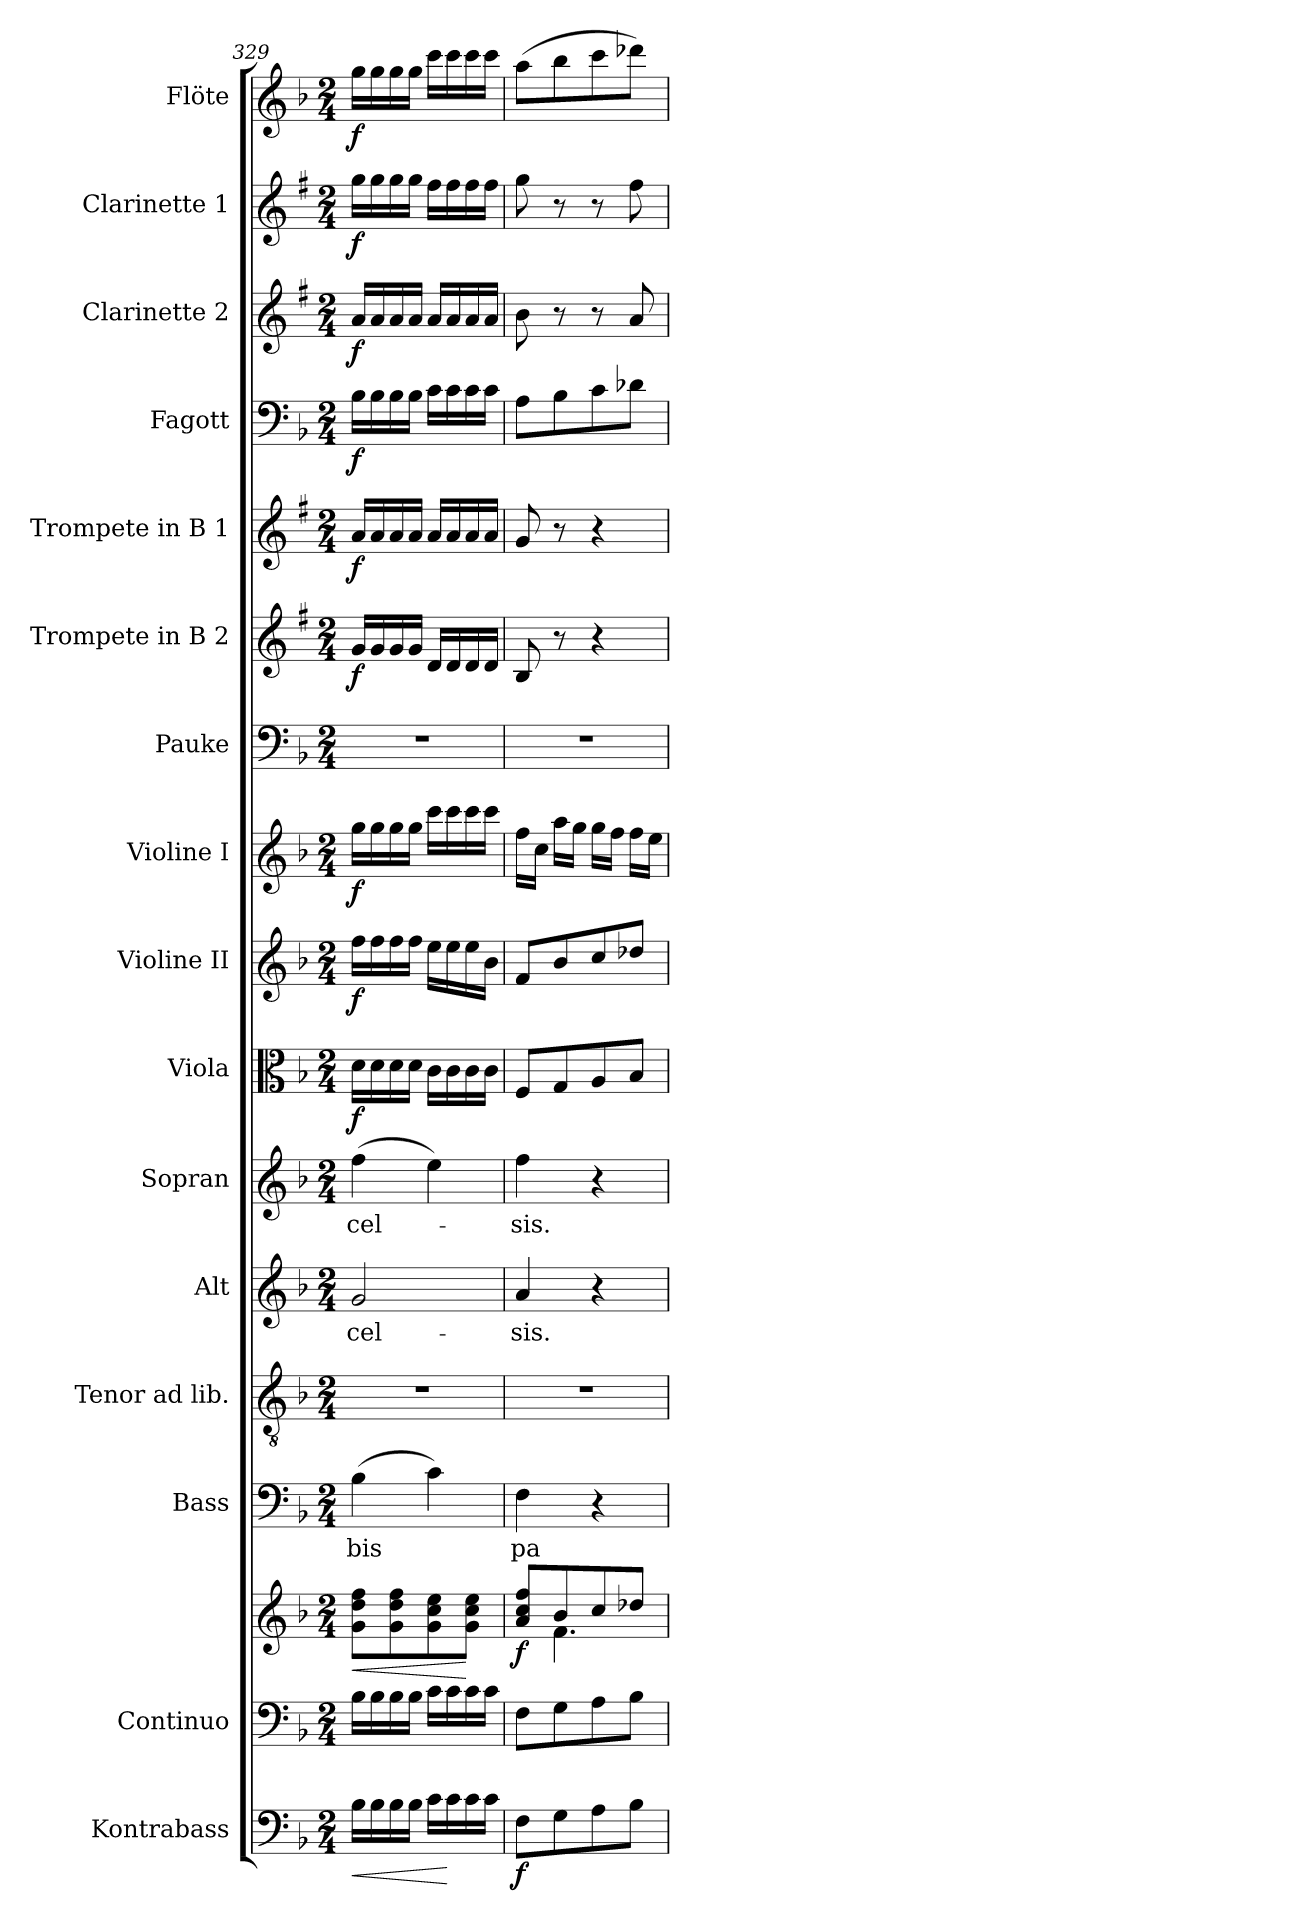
**kern	**dynam	**kern	**kern	**dynam	**kern	**text	**kern	**kern	**text	**kern	**text	**kern	**dynam	**kern	**dynam	**kern	**dynam	**kern	**kern	**dynam	**kern	**dynam	**kern	**dynam	**kern	**dynam	**kern	**dynam	**kern	**dynam
*part16	*part16	*part15	*part15	*part15	*part14	*part14	*part13	*part12	*part12	*part11	*part11	*part10	*part10	*part9	*part9	*part8	*part8	*part7	*part6	*part6	*part5	*part5	*part4	*part4	*part3	*part3	*part2	*part2	*part1	*part1
*staff17	*staff17	*staff16	*staff15	*staff15/16	*staff14	*staff14	*staff13	*staff12	*staff12	*staff11	*staff11	*staff10	*staff10	*staff9	*staff9	*staff8	*staff8	*staff7	*staff6	*staff6	*staff5	*staff5	*staff4	*staff4	*staff3	*staff3	*staff2	*staff2	*staff1	*staff1
*I"Kontrabass	*	*I"Continuo	*	*	*I"Bass	*	*I"Tenor ad lib.	*I"Alt	*	*I"Sopran	*	*I"Viola	*	*I"Violine II	*	*I"Violine I	*	*I"Pauke	*I"Trompete in B 2	*	*I"Trompete in B 1	*	*I"Fagott	*	*I"Clarinette 2	*	*I"Clarinette 1	*	*I"Flöte	*
*I'Kb.	*	*I'cont.	*	*	*I'B	*	*I'T	*I'A	*	*I'S	*	*I'Vla.	*	*I'Vl. II	*	*I'Vl. I	*	*I'Pk.	*	*	*	*	*I'Fg.	*	*I'Cl. 2	*	*I'Cl. 1	*	*I'Fl.	*
*clefF4	*	*clefF4	*clefG2	*	*clefF4	*	*clefGv2	*clefG2	*	*clefG2	*	*clefC3	*	*clefG2	*	*clefG2	*	*clefF4	*clefG2	*	*clefG2	*	*clefF4	*	*clefG2	*	*clefG2	*	*clefG2	*
*ITrd7c12	*	*	*	*	*	*	*	*	*	*	*	*	*	*	*	*	*	*	*ITrd1c2	*	*ITrd1c2	*	*	*	*ITrd1c2	*	*ITrd1c2	*	*	*
*k[b-]	*	*k[b-]	*k[b-]	*	*k[b-]	*	*k[b-]	*k[b-]	*	*k[b-]	*	*k[b-]	*	*k[b-]	*	*k[b-]	*	*k[b-]	*k[b-]	*	*k[b-]	*	*k[b-]	*	*k[b-]	*	*k[b-]	*	*k[b-]	*
*F:	*	*F:	*F:	*	*F:	*	*F:	*F:	*	*F:	*	*F:	*	*F:	*	*F:	*	*F:	*F:	*	*F:	*	*F:	*	*F:	*	*F:	*	*F:	*
*M2/4	*	*M2/4	*M2/4	*	*M2/4	*	*M2/4	*M2/4	*	*M2/4	*	*M2/4	*	*M2/4	*	*M2/4	*	*M2/4	*M2/4	*	*M2/4	*	*M2/4	*	*M2/4	*	*M2/4	*	*M2/4	*
=329	=329	=329	=329	=329	=329	=329	=329	=329	=329	=329	=329	=329	=329	=329	=329	=329	=329	=329	=329	=329	=329	=329	=329	=329	=329	=329	=329	=329	=329	=329
!	!LO:HP:b	!	!	!LO:HP:b	!	!LO:LY:b	!	!	!LO:LY:b	!	!LO:LY:b	!	!LO:DY:b	!	!LO:DY:b	!	!LO:DY:b	!	!	!LO:DY:b	!	!LO:DY:b	!	!LO:DY:b	!	!LO:DY:b	!	!LO:DY:b	!	!LO:DY:b
16BB-\LL	<	16B-\LL	8g\ 8dd\ 8ff\L	<	(>4B-\	-bis	2r	2g/	-cel-	(>4ff\	-cel-	16d\LL	f	16ff\LL	f	16gg\LL	f	2r	16f/LL	f	16g/LL	f	16B-\LL	f	16g/LL	f	16ff\LL	f	16gg\LL	f
16BB-\	.	16B-\	.	.	.	.	.	.	.	.	.	16d\	.	16ff\	.	16gg\	.	.	16f/	.	16g/	.	16B-\	.	16g/	.	16ff\	.	16gg\	.
16BB-\	.	16B-\	8g\ 8dd\ 8ff\	.	.	.	.	.	.	.	.	16d\	.	16ff\	.	16gg\	.	.	16f/	.	16g/	.	16B-\	.	16g/	.	16ff\	.	16gg\	.
16BB-\JJ	.	16B-\JJ	.	.	.	.	.	.	.	.	.	16d\JJ	.	16ff\JJ	.	16gg\JJ	.	.	16f/JJ	.	16g/JJ	.	16B-\JJ	.	16g/JJ	.	16ff\JJ	.	16gg\JJ	.
16C\LL	.	16c\LL	8g\ 8cc\ 8ee\	.	4c\)	.	.	.	.	4ee\)	.	16c\LL	.	16ee\LL	.	16ccc\LL	.	.	16c/LL	.	16g/LL	.	16c\LL	.	16g/LL	.	16ee\LL	.	16ccc\LL	.
16C\	[	16c\	.	.	.	.	.	.	.	.	.	16c\	.	16ee\	.	16ccc\	.	.	16c/	.	16g/	.	16c\	.	16g/	.	16ee\	.	16ccc\	.
16C\	.	16c\	8g\ 8cc\ 8ee\J	[	.	.	.	.	.	.	.	16c\	.	16ee\	.	16ccc\	.	.	16c/	.	16g/	.	16c\	.	16g/	.	16ee\	.	16ccc\	.
16C\JJ	.	16c\JJ	.	.	.	.	.	.	.	.	.	16c\JJ	.	16b-\JJ	.	16ccc\JJ	.	.	16c/JJ	.	16g/JJ	.	16c\JJ	.	16g/JJ	.	16ee\JJ	.	16ccc\JJ	.
=330	=330	=330	=330	=330	=330	=330	=330	=330	=330	=330	=330	=330	=330	=330	=330	=330	=330	=330	=330	=330	=330	=330	=330	=330	=330	=330	=330	=330	=330	=330
*	*	*	*^	*	*	*	*	*	*	*	*	*	*	*	*	*	*	*	*	*	*	*	*	*	*	*	*	*	*	*
!	!LO:DY:b	!	!	!	!LO:DY:b	!	!LO:LY:b	!	!	!LO:LY:b	!	!LO:LY:b	!	!	!	!	!	!	!	!	!	!	!	!	!	!	!	!	!	!	!
8FF\L	f	8F\L	8a/ 8cc/ 8ff/L	8ryy	f	4F\	pa-	2r	4a/	-sis.	4ff\	-sis.	8F/L	.	8f/L	.	16ff\LL	.	2r	8A/	.	8f/	.	8A\L	.	8a\	.	8ff\	.	(>8aa\L	.
.	.	.	.	.	.	.	.	.	.	.	.	.	.	.	.	.	16cc\JJ	.	.	.	.	.	.	.	.	.	.	.	.	.	.
8GG\	.	8G\	8b-/	4.f\	.	.	.	.	.	.	.	.	8G/	.	8b-/	.	16aa\LL	.	.	8r	.	8r	.	8B-\	.	8r	.	8r	.	8bb-\	.
.	.	.	.	.	.	.	.	.	.	.	.	.	.	.	.	.	16gg\JJ	.	.	.	.	.	.	.	.	.	.	.	.	.	.
8AA\	.	8A\	8cc/	.	.	4r	.	.	4r	.	4r	.	8A/	.	8cc/	.	16gg\LL	.	.	4r	.	4r	.	8c\	.	8r	.	8r	.	8ccc\	.
.	.	.	.	.	.	.	.	.	.	.	.	.	.	.	.	.	16ff\JJ	.	.	.	.	.	.	.	.	.	.	.	.	.	.
8BB-\J	.	8B-\J	8dd-X/J	.	.	.	.	.	.	.	.	.	8B-/J	.	8dd-X/J	.	16ff\LL	.	.	.	.	.	.	8d-X\J	.	8g/	.	8ee\	.	8ddd-X\J)	.
.	.	.	.	.	.	.	.	.	.	.	.	.	.	.	.	.	16ee\JJ	.	.	.	.	.	.	.	.	.	.	.	.	.	.
*	*	*	*v	*v	*	*	*	*	*	*	*	*	*	*	*	*	*	*	*	*	*	*	*	*	*	*	*	*	*	*	*
=	=	=	=	=	=	=	=	=	=	=	=	=	=	=	=	=	=	=	=	=	=	=	=	=	=	=	=	=	=	=
*-	*-	*-	*-	*-	*-	*-	*-	*-	*-	*-	*-	*-	*-	*-	*-	*-	*-	*-	*-	*-	*-	*-	*-	*-	*-	*-	*-	*-	*-	*-
